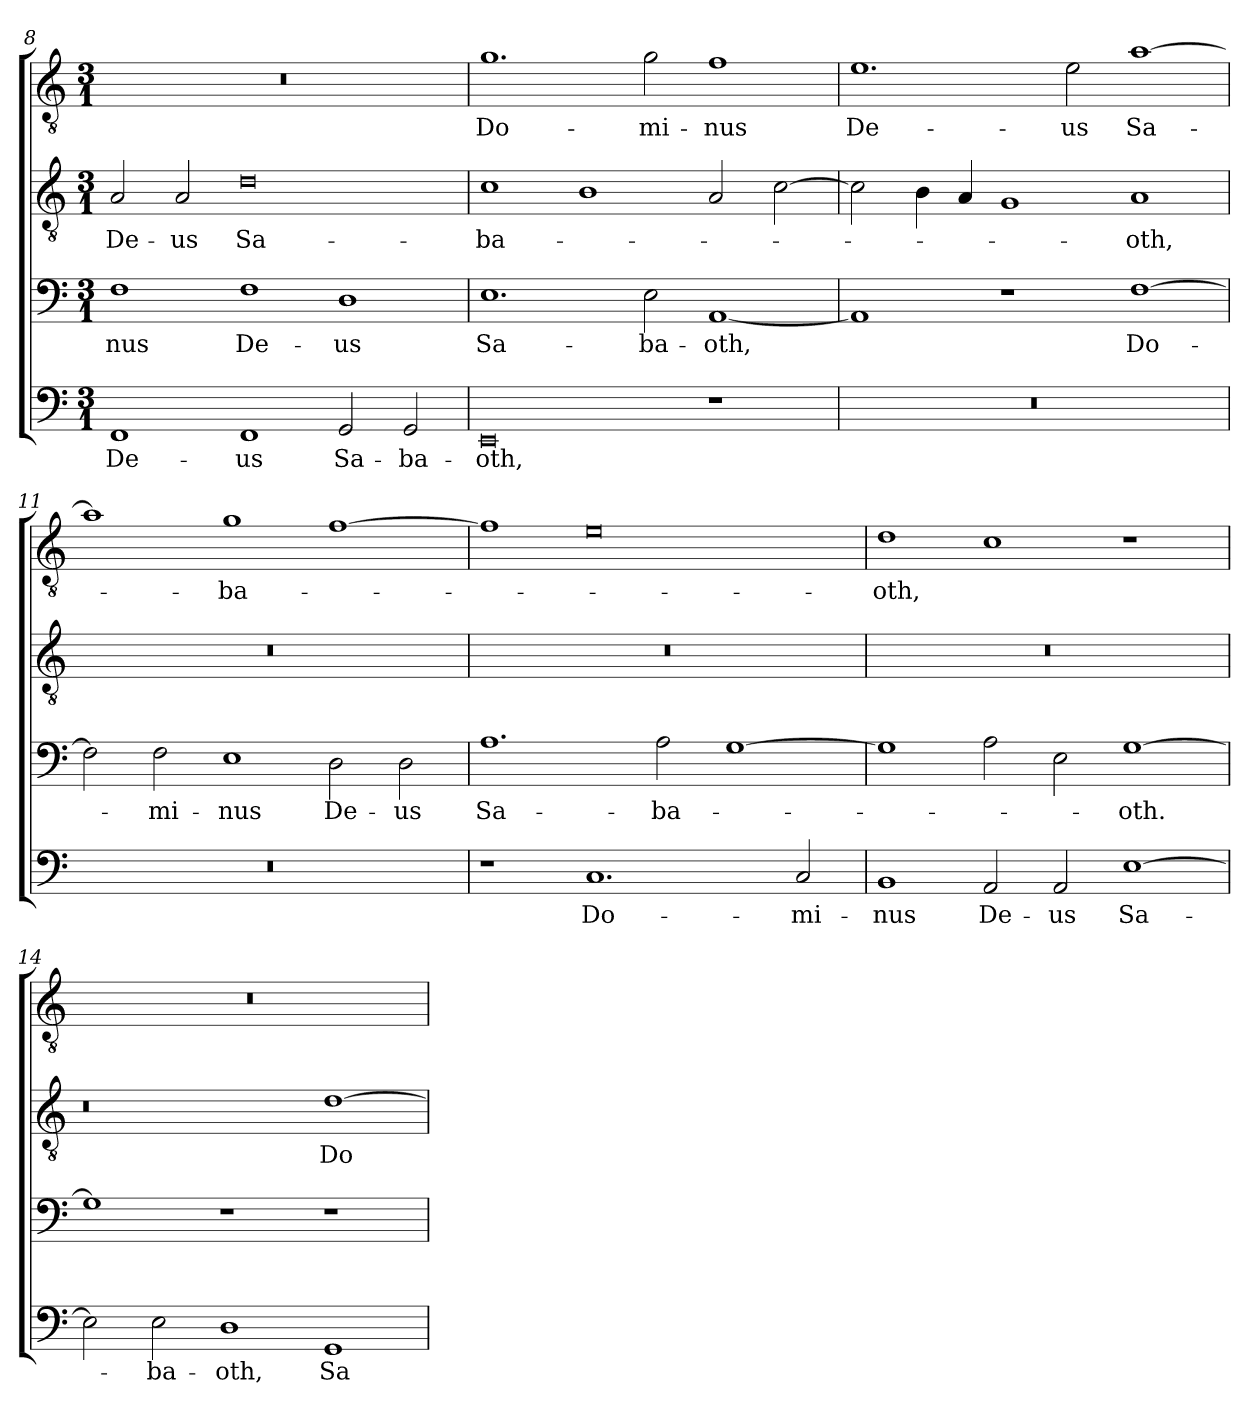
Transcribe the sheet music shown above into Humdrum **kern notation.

**kern	**text	**kern	**text	**kern	**text	**kern	**text
*part4	*part4	*part3	*part3	*part2	*part2	*part1	*part1
*staff4	*staff4	*staff3	*staff3	*staff2	*staff2	*staff1	*staff1
*clefF4	*	*clefF4	*	*clefGv2	*	*clefGv2	*
*k[]	*	*k[]	*	*k[]	*	*k[]	*
*C:	*	*C:	*	*C:	*	*C:	*
*M3/1	*	*M3/1	*	*M3/1	*	*M3/1	*
=8	=8	=8	=8	=8	=8	=8	=8
!	!LO:LY:b	!	!LO:LY:b	!	!LO:LY:b	!	!
1FF	De-	1F	-nus	2A/	De-	0.r	.
!	!	!	!	!	!LO:LY:b	!	!
.	.	.	.	2A/	-us	.	.
!	!LO:LY:b	!	!LO:LY:b	!	!LO:LY:b	!	!
1FF	-us	1F	De-	0d	Sa-	.	.
!	!LO:LY:b	!	!LO:LY:b	!	!	!	!
2GG/	Sa-	1D	-us	.	.	.	.
!	!LO:LY:b	!	!	!	!	!	!
2GG/	-ba-	.	.	.	.	.	.
!!LO:LB:g=z
=9	=9	=9	=9	=9	=9	=9	=9
!	!LO:LY:b	!	!LO:LY:b	!	!LO:LY:b	!	!LO:LY:b
0EE	-oth,	1.E	Sa-	1c	-ba-	1.g	Do-
.	.	.	.	1B	.	.	.
!	!	!	!LO:LY:b	!	!	!	!LO:LY:b
.	.	2E\	-ba-	.	.	2g\	-mi-
!	!	!	!LO:LY:b	!	!	!	!LO:LY:b
1r	.	[1AA	-oth,	2A/	.	1f	-nus
.	.	.	.	[2c\	.	.	.
=10	=10	=10	=10	=10	=10	=10	=10
!	!	!	!	!	!	!	!LO:LY:b
0.r	.	1AA]	.	2c\]	.	1.e	De-
.	.	.	.	4B\	.	.	.
.	.	.	.	4A/	.	.	.
.	.	1r	.	1G	.	.	.
!	!	!	!	!	!	!	!LO:LY:b
.	.	.	.	.	.	2e\	-us
!	!	!	!LO:LY:b	!	!LO:LY:b	!	!LO:LY:b
.	.	[1F	Do-	1A	-oth,	[1a	Sa-
=11	=11	=11	=11	=11	=11	=11	=11
0.r	.	2F\]	.	0.r	.	1a]	.
!	!	!	!LO:LY:b	!	!	!	!
.	.	2F\	-mi-	.	.	.	.
!	!	!	!LO:LY:b	!	!	!	!LO:LY:b
.	.	1E	-nus	.	.	1g	-ba-
!	!	!	!LO:LY:b	!	!	!	!
.	.	2D\	De-	.	.	[1f	.
!	!	!	!LO:LY:b	!	!	!	!
.	.	2D\	-us	.	.	.	.
=12	=12	=12	=12	=12	=12	=12	=12
!	!	!	!LO:LY:b	!	!	!	!
1r	.	1.A	Sa-	0.r	.	1f]	.
!	!LO:LY:b	!	!	!	!	!	!
1.C	Do-	.	.	.	.	0e	.
!	!	!	!LO:LY:b	!	!	!	!
.	.	2A\	-ba-	.	.	.	.
.	.	[1G	.	.	.	.	.
!	!LO:LY:b	!	!	!	!	!	!
2C/	-mi-	.	.	.	.	.	.
=13	=13	=13	=13	=13	=13	=13	=13
!	!LO:LY:b	!	!	!	!	!	!LO:LY:b
1BB	-nus	1G]	.	0.r	.	1d	-oth,
!	!LO:LY:b	!	!	!	!	!	!
2AA/	De-	2A\	.	.	.	1c	.
!	!LO:LY:b	!	!	!	!	!	!
2AA/	-us	2E\	.	.	.	.	.
!	!LO:LY:b	!	!LO:LY:b	!	!	!	!
[1E	Sa-	[1G	-oth.	.	.	1r	.
=14	=14	=14	=14	=14	=14	=14	=14
2E\]	.	1G]	.	0r	.	0.r	.
!	!LO:LY:b	!	!	!	!	!	!
2E\	-ba-	.	.	.	.	.	.
!	!LO:LY:b	!	!	!	!	!	!
1D	-oth,	1r	.	.	.	.	.
!	!LO:LY:b	!	!	!	!LO:LY:b	!	!
1GG	Sa-	1r	.	[1d	Do-	.	.
=	=	=	=	=	=	=	=
*-	*-	*-	*-	*-	*-	*-	*-
